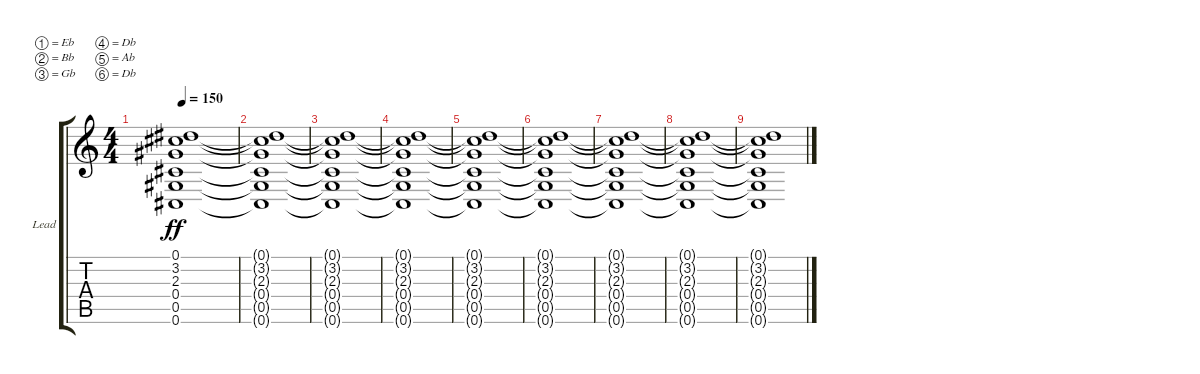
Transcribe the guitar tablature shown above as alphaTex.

\bracketExtendMode groupsimilarinstruments
\firstSystemTrackNameOrientation horizontal
\otherSystemsTrackNameOrientation horizontal
\track ("Adam" "Lead") {instrument distortionguitar}
\staff {score tabs}
\tuning (Eb4 Bb3 Gb3 Db3 Ab2 Db2)
\ts (4 4)
\tempo 150
\clef g2
\ks c
(0.1{t} 3.2{t} 2.3{t} 0.4{t} 0.5{t} 0.6{t}).1{dy ff} |
(0.1{t} 3.2{t} 2.3{t} 0.4{t} 0.5{t} 0.6{t}).1 |
(0.6{t} 0.5{t} 0.4{t} 2.3{t} 3.2{t} 0.1{t}).1 |
(0.1{t} 3.2{t} 2.3{t} 0.4{t} 0.5{t} 0.6{t}).1 |
(0.6{t} 0.5{t} 0.4{t} 2.3{t} 3.2{t} 0.1{t}).1 |
(0.6{t} 0.5{t} 0.4{t} 2.3{t} 3.2{t} 0.1{t}).1 |
(0.1{t} 3.2{t} 2.3{t} 0.4{t} 0.5{t} 0.6{t}).1 |
(0.6{t} 0.5{t} 0.4{t} 2.3{t} 3.2{t} 0.1{t}).1 |
(0.6{t} 0.5{t} 0.4{t} 2.3{t} 3.2{t} 0.1{t}).1
